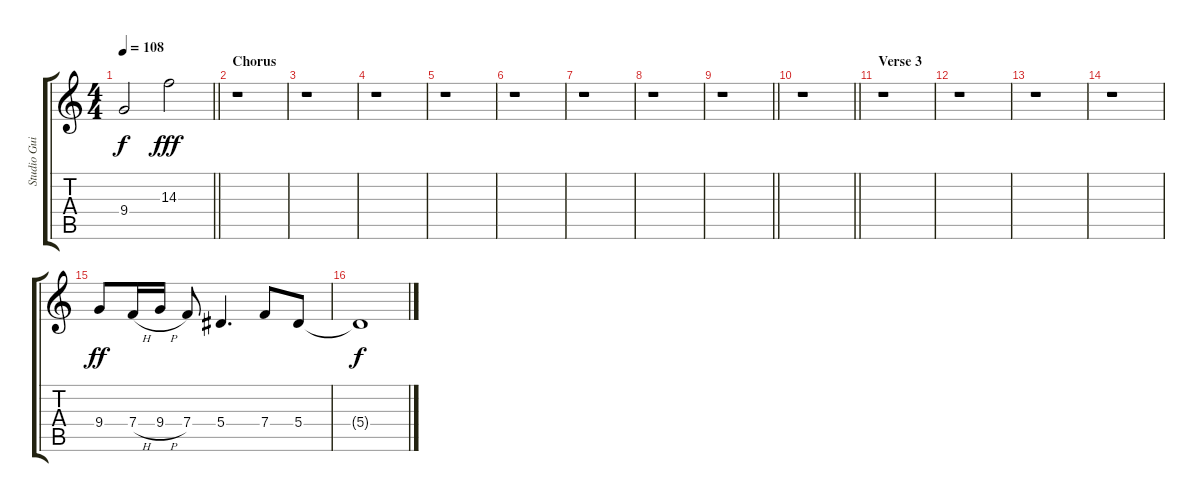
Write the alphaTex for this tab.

\track ("Studio Guitar" "Studio Gui") {instrument distortionguitar}
\staff {score tabs}
\tuning (C4 G3 Eb3 Bb2 F2 C2) {hide}
\ts (4 4)
\tempo 108
\clef g2
\barLineRight lightlight
\ks c
9.4{t}.2{dy f} 14.3.2{dy fff} |
\section ("" "Chorus")
r.1 |
r.1 |
r.1 |
r.1 |
r.1 |
r.1 |
r.1 |
\barLineRight lightlight
r.1 |
\barLineRight lightlight
r.1 |
\section ("" "Verse 3")
r.1 |
r.1 |
r.1 |
r.1 |
9.4.8{dy ff} 7.4{h}.16 9.4{h}.16 7.4.8 5.4.4{d} 7.4.8 5.4.8 |
5.4{t}.1{dy f}
